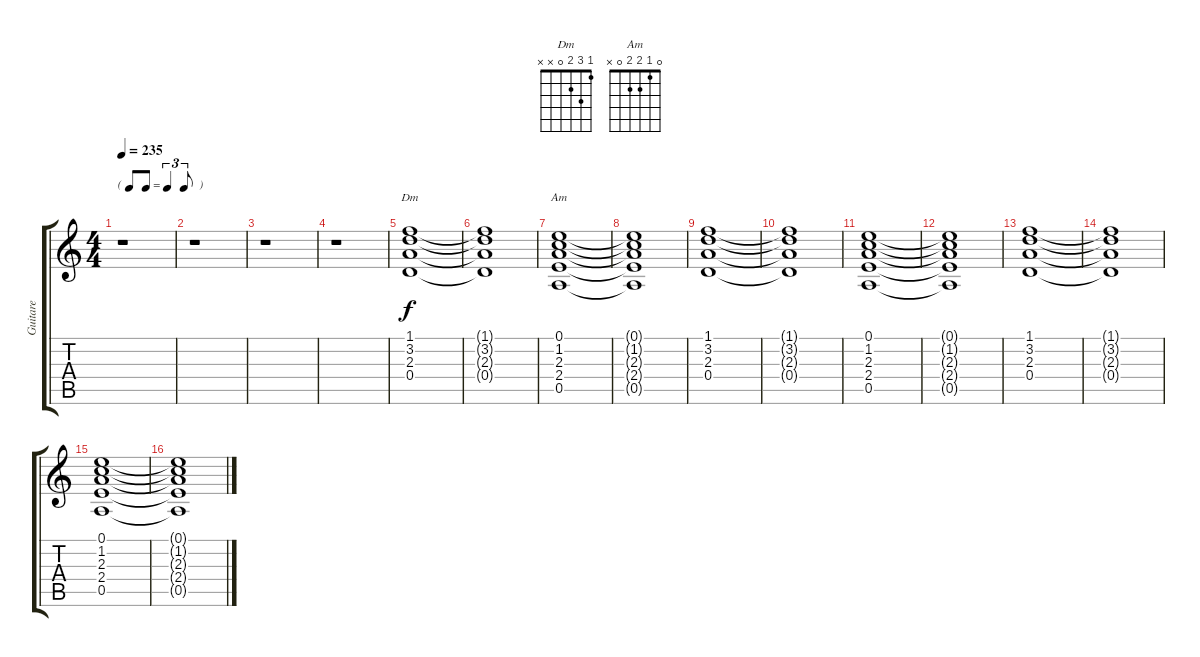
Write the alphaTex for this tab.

\track ("Guitare" "Guitare") {instrument acousticguitarnylon}
\staff {score tabs}
\tuning (E4 B3 G3 D3 A2 E2) {hide}
\chord ("Dm" 1 3 2 0 x x)
\chord ("Am" 0 1 2 2 0 x)
\ts (4 4)
\tf triplet8th
\tempo 235
\clef g2
\ks c
r.1{dy f} |
r.1 |
r.1 |
r.1 |
(1.1 3.2 2.3 0.4).1{ch "Dm"} |
(1.1{t} 3.2{t} 2.3{t} 0.4{t}).1 |
(0.1 1.2 2.3 2.4 0.5).1{ch "Am"} |
(0.1{t} 1.2{t} 2.3{t} 2.4{t} 0.5{t}).1 |
(1.1 3.2 2.3 0.4).1 |
(1.1{t} 3.2{t} 2.3{t} 0.4{t}).1 |
(0.1 1.2 2.3 2.4 0.5).1 |
(0.1{t} 1.2{t} 2.3{t} 2.4{t} 0.5{t}).1 |
(1.1 3.2 2.3 0.4).1 |
(1.1{t} 3.2{t} 2.3{t} 0.4{t}).1 |
(0.1 1.2 2.3 2.4 0.5).1 |
(0.1{t} 1.2{t} 2.3{t} 2.4{t} 0.5{t}).1
